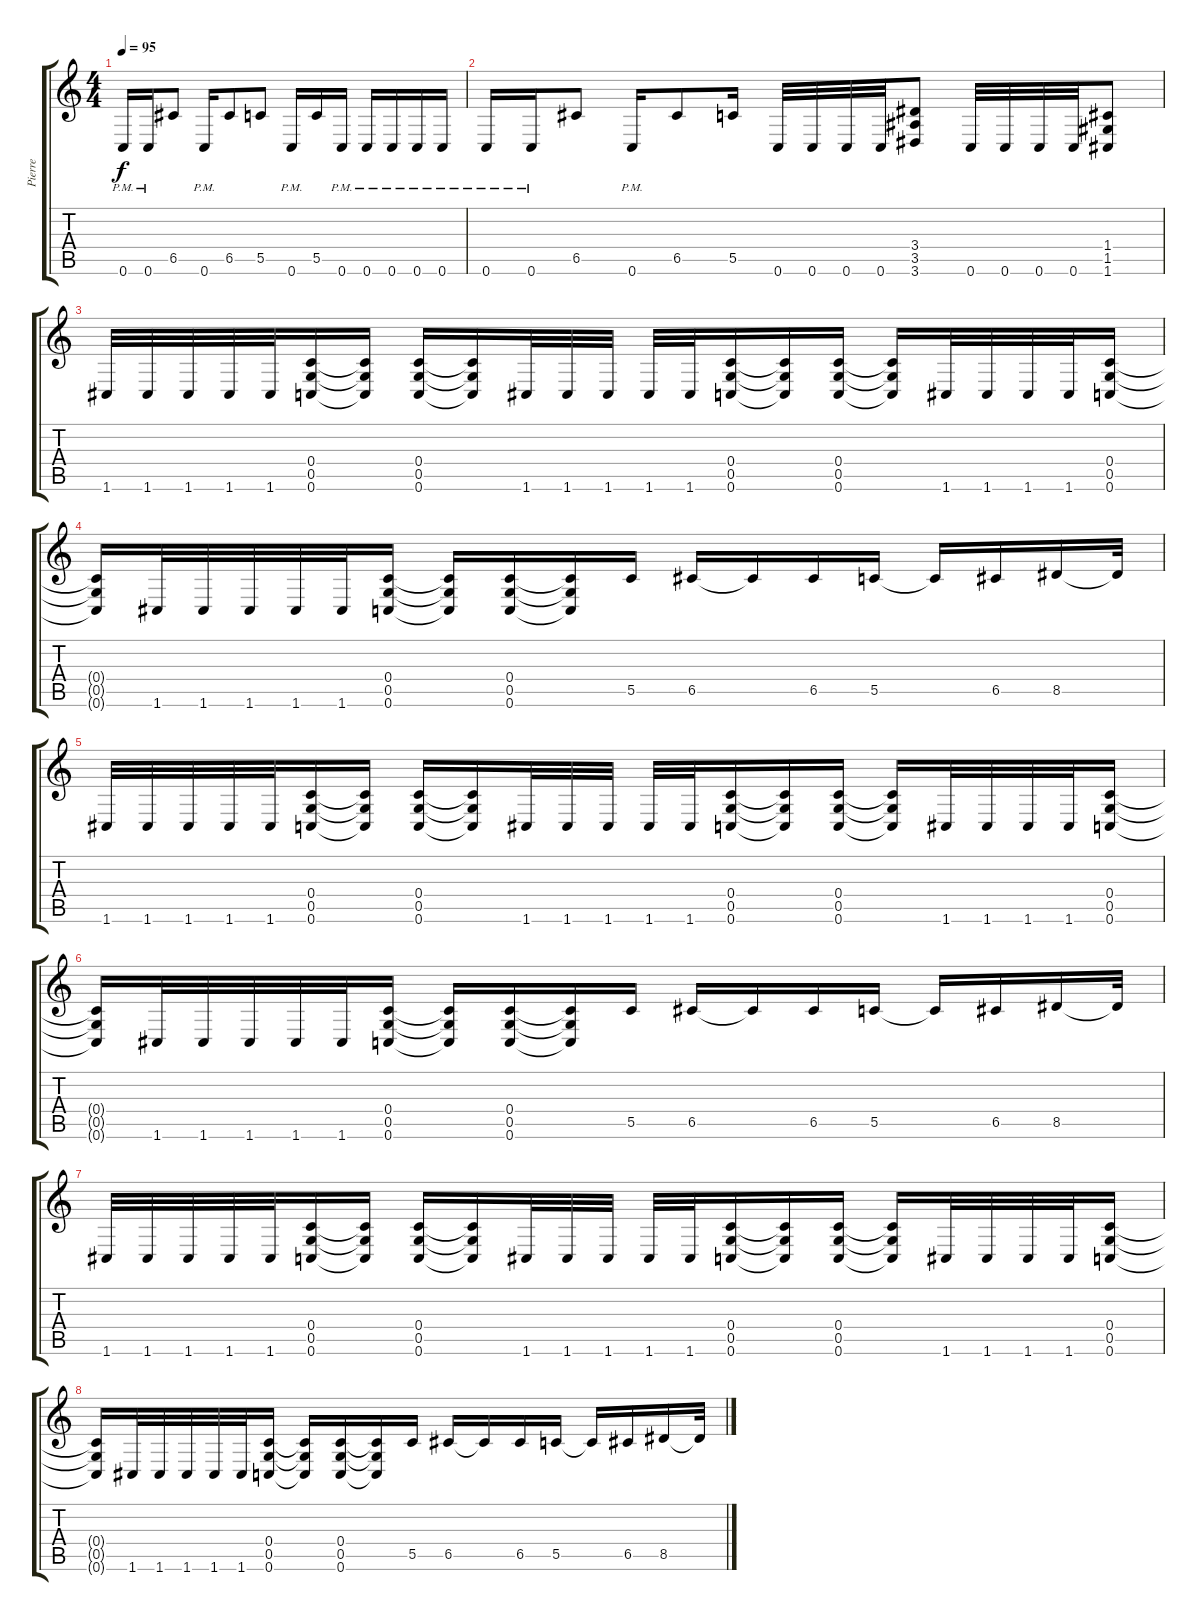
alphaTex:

\track ("Pierre" "Pierre") {instrument distortionguitar}
\staff {score tabs}
\tuning (D4 A3 F3 C3 G2 C2) {hide}
\ts (4 4)
\tempo 95
\clef g2
\ks c
0.6{pm}.16{dy f} 0.6{pm}.16 6.5.8 0.6{pm}.16 6.5.8 5.5.8 0.6{pm}.16 5.5.16 0.6{pm}.16 0.6{pm}.16 0.6{pm}.16 0.6{pm}.16 0.6{pm}.16 |
0.6{pm}.16 0.6{pm}.16 6.5.8 0.6{pm}.16 6.5.8 5.5.16 0.6.32 0.6.32 0.6.32 0.6.32 (3.4 3.5 3.6).8 0.6.32 0.6.32 0.6.32 0.6.32 (1.4 1.5 1.6).8 |
1.6.32 1.6.32 1.6.32 1.6.32 1.6.32 (0.4 0.5 0.6).16 (0.4{t} 0.5{t} 0.6{t}).16 (0.4 0.5 0.6).16 (0.4{t} 0.5{t} 0.6{t}).16 1.6.32 1.6.32 1.6.32 1.6.32 1.6.32 (0.4 0.5 0.6).16 (0.4{t} 0.5{t} 0.6{t}).16 (0.4 0.5 0.6).16 (0.4{t} 0.5{t} 0.6{t}).16 1.6.32 1.6.32 1.6.32 1.6.32 (0.4 0.5 0.6).16 |
(0.4{t} 0.5{t} 0.6{t}).16 1.6.32 1.6.32 1.6.32 1.6.32 1.6.32 (0.4 0.5 0.6).16 (0.4{t} 0.5{t} 0.6{t}).16 (0.4 0.5 0.6).16 (0.4{t} 0.5{t} 0.6{t}).16 5.5.16 6.5.16 6.5{t}.16 6.5.16 5.5.16 5.5{t}.16 6.5.16 8.5.16 8.5{t}.32 |
1.6.32 1.6.32 1.6.32 1.6.32 1.6.32 (0.4 0.5 0.6).16 (0.4{t} 0.5{t} 0.6{t}).16 (0.4 0.5 0.6).16 (0.4{t} 0.5{t} 0.6{t}).16 1.6.32 1.6.32 1.6.32 1.6.32 1.6.32 (0.4 0.5 0.6).16 (0.4{t} 0.5{t} 0.6{t}).16 (0.4 0.5 0.6).16 (0.4{t} 0.5{t} 0.6{t}).16 1.6.32 1.6.32 1.6.32 1.6.32 (0.4 0.5 0.6).16 |
(0.4{t} 0.5{t} 0.6{t}).16 1.6.32 1.6.32 1.6.32 1.6.32 1.6.32 (0.4 0.5 0.6).16 (0.4{t} 0.5{t} 0.6{t}).16 (0.4 0.5 0.6).16 (0.4{t} 0.5{t} 0.6{t}).16 5.5.16 6.5.16 6.5{t}.16 6.5.16 5.5.16 5.5{t}.16 6.5.16 8.5.16 8.5{t}.32 |
1.6.32 1.6.32 1.6.32 1.6.32 1.6.32 (0.4 0.5 0.6).16 (0.4{t} 0.5{t} 0.6{t}).16 (0.4 0.5 0.6).16 (0.4{t} 0.5{t} 0.6{t}).16 1.6.32 1.6.32 1.6.32 1.6.32 1.6.32 (0.4 0.5 0.6).16 (0.4{t} 0.5{t} 0.6{t}).16 (0.4 0.5 0.6).16 (0.4{t} 0.5{t} 0.6{t}).16 1.6.32 1.6.32 1.6.32 1.6.32 (0.4 0.5 0.6).16 |
(0.4{t} 0.5{t} 0.6{t}).16 1.6.32 1.6.32 1.6.32 1.6.32 1.6.32 (0.4 0.5 0.6).16 (0.4{t} 0.5{t} 0.6{t}).16 (0.4 0.5 0.6).16 (0.4{t} 0.5{t} 0.6{t}).16 5.5.16 6.5.16 6.5{t}.16 6.5.16 5.5.16 5.5{t}.16 6.5.16 8.5.16 8.5{t}.32
